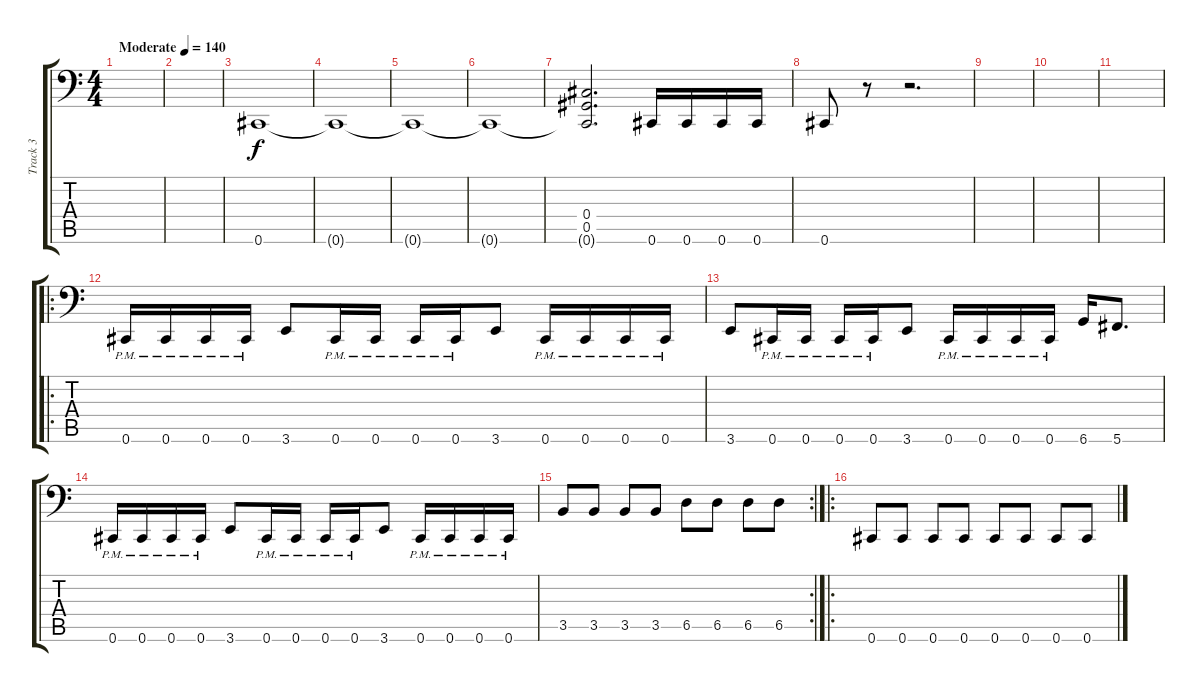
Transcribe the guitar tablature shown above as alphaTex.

\track ("Track 3" "Track 3") {instrument electricbasspick}
\staff {score tabs}
\tuning (Eb3 Bb2 Gb2 Db2 Ab1 Db1) {hide}
\ts (4 4)
\tempo (140 "Moderate")
\clef f4
\ks c
|
|
0.6.1 |
0.6{t}.1 |
0.6{t}.1 |
0.6{t}.1 |
(0.4 0.5 0.6{t}).2{d} 0.6.16 0.6.16 0.6.16 0.6.16 |
0.6.8 r.8 r.2{d} |
|
|
|
\ro
0.6{pm}.16 0.6{pm}.16 0.6{pm}.16 0.6{pm}.16 3.6.8 0.6{pm}.16 0.6{pm}.16 0.6{pm}.16 0.6{pm}.16 3.6.8 0.6{pm}.16 0.6{pm}.16 0.6{pm}.16 0.6{pm}.16 |
3.6.8 0.6{pm}.16 0.6{pm}.16 0.6{pm}.16 0.6{pm}.16 3.6.8 0.6{pm}.16 0.6{pm}.16 0.6{pm}.16 0.6{pm}.16 6.6.16 5.6.8{d} |
0.6{pm}.16 0.6{pm}.16 0.6{pm}.16 0.6{pm}.16 3.6.8 0.6{pm}.16 0.6{pm}.16 0.6{pm}.16 0.6{pm}.16 3.6.8 0.6{pm}.16 0.6{pm}.16 0.6{pm}.16 0.6{pm}.16 |
\rc 2
3.5.8 3.5.8 3.5.8 3.5.8 6.5.8 6.5.8 6.5.8 6.5.8 |
\ro
0.6.8 0.6.8 0.6.8 0.6.8 0.6.8 0.6.8 0.6.8 0.6.8
